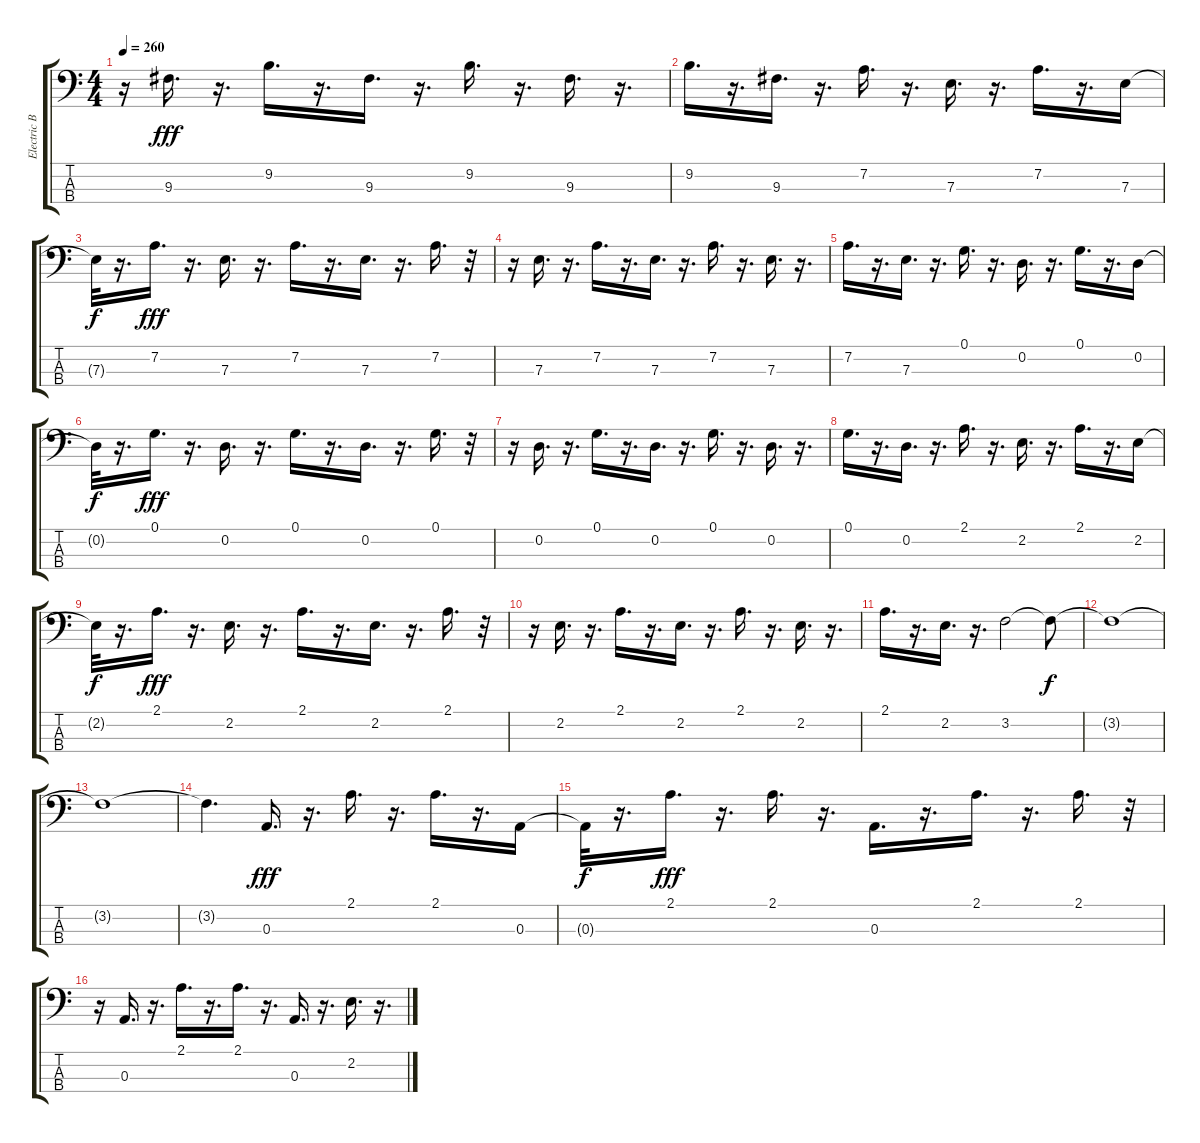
\track ("Electric Bass" "Electric B") {instrument electricbassfinger}
\staff {score tabs}
\tuning (G2 D2 A1 E1) {hide}
\ts (4 4)
\tempo 260
\clef f4
\ks c
r.16{dy fff} 9.3.16{d} r.16{d} 9.2.16{d} r.16{d} 9.3.16{d} r.16{d} 9.2.16{d} r.16{d} 9.3.16{d} r.16{d} |
9.2.16{d} r.16{d} 9.3.16{d} r.16{d} 7.2.16{d} r.16{d} 7.3.16{d} r.16{d} 7.2.16{d} r.16{d} 7.3.16 |
7.3{t}.32{dy f} r.16{d} 7.2.16{d dy fff} r.16{d} 7.3.16{d} r.16{d} 7.2.16{d} r.16{d} 7.3.16{d} r.16{d} 7.2.16{d} r.32 |
r.16 7.3.16{d} r.16{d} 7.2.16{d} r.16{d} 7.3.16{d} r.16{d} 7.2.16{d} r.16{d} 7.3.16{d} r.16{d} |
7.2.16{d} r.16{d} 7.3.16{d} r.16{d} 0.1.16{d} r.16{d} 0.2.16{d} r.16{d} 0.1.16{d} r.16{d} 0.2.16 |
0.2{t}.32{dy f} r.16{d} 0.1.16{d dy fff} r.16{d} 0.2.16{d} r.16{d} 0.1.16{d} r.16{d} 0.2.16{d} r.16{d} 0.1.16{d} r.32 |
r.16 0.2.16{d} r.16{d} 0.1.16{d} r.16{d} 0.2.16{d} r.16{d} 0.1.16{d} r.16{d} 0.2.16{d} r.16{d} |
0.1.16{d} r.16{d} 0.2.16{d} r.16{d} 2.1.16{d} r.16{d} 2.2.16{d} r.16{d} 2.1.16{d} r.16{d} 2.2.16 |
2.2{t}.32{dy f} r.16{d} 2.1.16{d dy fff} r.16{d} 2.2.16{d} r.16{d} 2.1.16{d} r.16{d} 2.2.16{d} r.16{d} 2.1.16{d} r.32 |
r.16 2.2.16{d} r.16{d} 2.1.16{d} r.16{d} 2.2.16{d} r.16{d} 2.1.16{d} r.16{d} 2.2.16{d} r.16{d} |
2.1.16{d} r.16{d} 2.2.16{d} r.16{d} 3.2.2 3.2{t}.8{dy f} |
3.2{t}.1 |
3.2{t}.1 |
3.2{t}.4{d} 0.3.16{d dy fff} r.16{d} 2.1.16{d} r.16{d} 2.1.16{d} r.16{d} 0.3.16 |
0.3{t}.32{dy f} r.16{d} 2.1.16{d dy fff} r.16{d} 2.1.16{d} r.16{d} 0.3.16{d} r.16{d} 2.1.16{d} r.16{d} 2.1.16{d} r.32 |
r.16 0.3.16{d} r.16{d} 2.1.16{d} r.16{d} 2.1.16{d} r.16{d} 0.3.16{d} r.16{d} 2.2.16{d} r.16{d}
